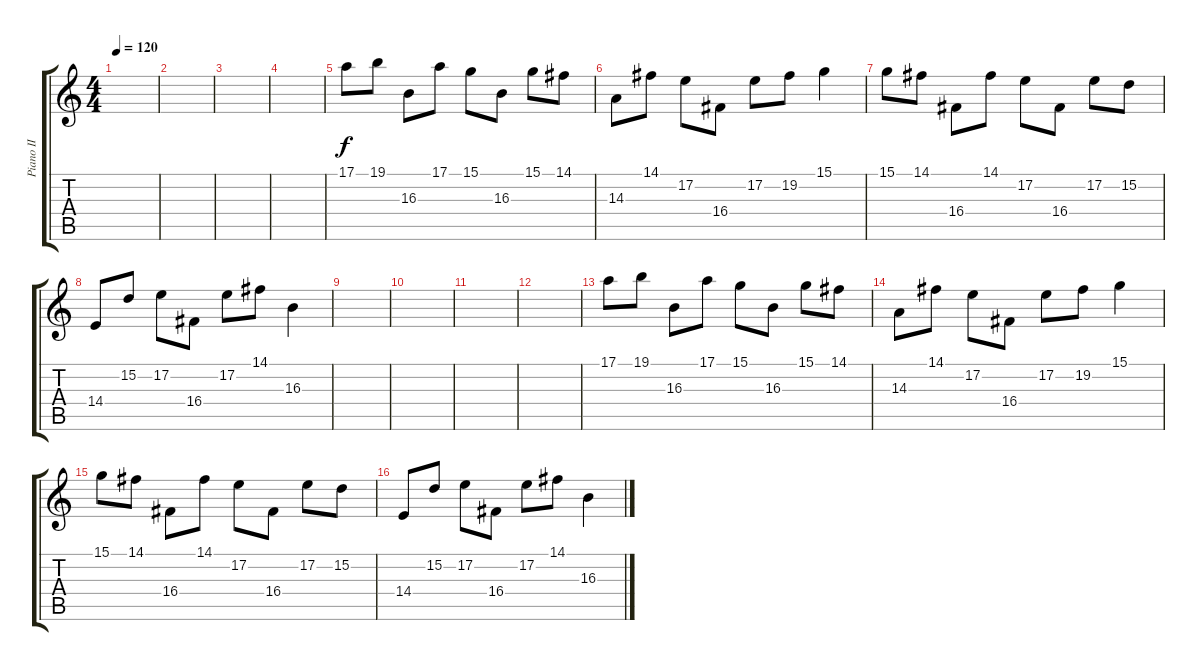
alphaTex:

\track ("Piano II" "Piano II") {instrument acousticgrandpiano}
\staff {score tabs}
\tuning (E4 B3 G3 D3 A2 E2) {hide}
\ts (4 4)
\tempo 120
\clef g2
\ks c
|
|
|
|
17.1.8 19.1.8 16.3.8 17.1.8 15.1.8 16.3.8 15.1.8 14.1.8 |
14.3.8 14.1.8 17.2.8 16.4.8 17.2.8 19.2.8 15.1.4 |
15.1.8 14.1.8 16.4.8 14.1.8 17.2.8 16.4.8 17.2.8 15.2.8 |
14.4.8 15.2.8 17.2.8 16.4.8 17.2.8 14.1.8 16.3.4 |
|
|
|
|
17.1.8 19.1.8 16.3.8 17.1.8 15.1.8 16.3.8 15.1.8 14.1.8 |
14.3.8 14.1.8 17.2.8 16.4.8 17.2.8 19.2.8 15.1.4 |
15.1.8 14.1.8 16.4.8 14.1.8 17.2.8 16.4.8 17.2.8 15.2.8 |
14.4.8 15.2.8 17.2.8 16.4.8 17.2.8 14.1.8 16.3.4
